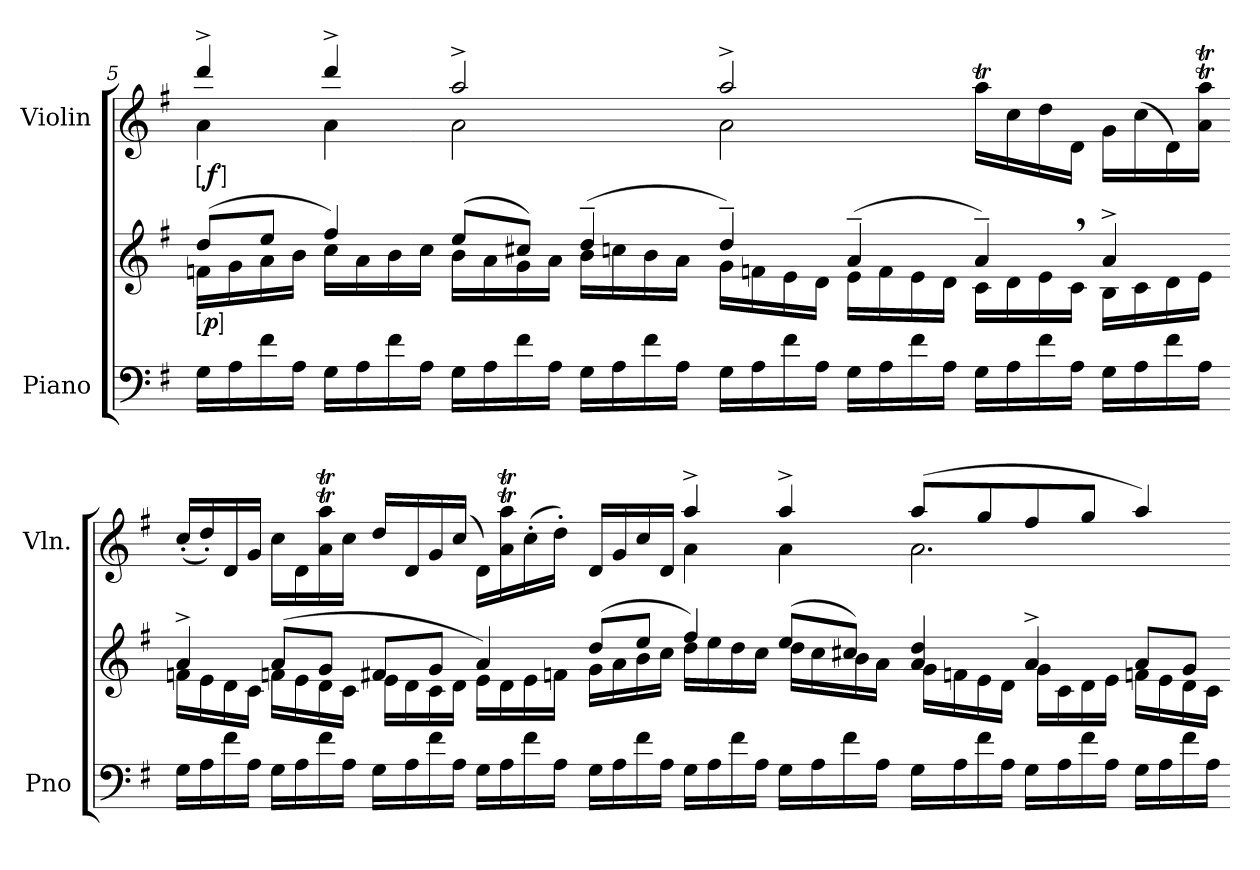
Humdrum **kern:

**kern	**kern	**dynam	**kern	**dynam
*part2	*part2	*part2	*part1	*part1
*staff3	*staff2	*staff2/3	*staff1	*staff1
*I"Piano	*	*	*I"Violin	*
*I'Pno	*	*	*I'Vln.	*
*clefF4	*clefG2	*	*clefG2	*
*k[f#]	*k[f#]	*	*k[f#]	*
*G:	*G:	*	*G:	*
=5	=5	=5	=5	=5
*	*^	*	*^	*
!	!	!	!LO:DY:ed=brack	!	!	!LO:DY:ed=brack
16GLL	(8ddL	16fnLL	p	4ddd^	4a	f
16A	.	16g	.	.	.	.
16f#	8eeJ	16a	.	.	.	.
16AJJ	.	16bJJ	.	.	.	.
16GLL	4ff#i)	16ccLL	.	4ddd^	4a	.
16A	.	16a	.	.	.	.
16f#	.	16b	.	.	.	.
16AJJ	.	16ccJJ	.	.	.	.
16GLL	(8eeL	16bLL	.	2aa^	2a	.
16A	.	16a	.	.	.	.
16f#	8cc#XJ)	16g	.	.	.	.
16AJJ	.	16aJJ	.	.	.	.
16GLL	(4dd~	16bLL	.	.	.	.
16A	.	16ccn	.	.	.	.
16f#	.	16b	.	.	.	.
16AJJ	.	16aJJ	.	.	.	.
=-	=-	=-	=-	=-	=-	=-
16GLL	4dd~)	16gLL	.	2aa^	2a	.
16A	.	16fn	.	.	.	.
16f#	.	16e	.	.	.	.
16AJJ	.	16dJJ	.	.	.	.
16GLL	(4a~	16eLL	.	.	.	.
16A	.	16f	.	.	.	.
16f#	.	16e	.	.	.	.
16AJJ	.	16dJJ	.	.	.	.
16GLL	4a~,)	16cLL	.	16aaTLL	2ryy	.
16A	.	16d	.	16cc	.	.
16f#	.	16e	.	16dd	.	.
16AJJ	.	16cJJ	.	16dJJ	.	.
16GLL	4a^	16BLL	.	16gLL	.	.
16A	.	16c	.	(16cc	.	.
16f#	.	16d	.	16d)	.	.
16AJJ	.	16eJJ	.	16aT 16aaTJJ	.	.
*	*	*	*	*v	*v	*
=-	=-	=-	=-	=-	=-
16GLL	4a^	16fnLL	.	(16cc'LL	.
16A	.	16e	.	16dd')	.
16f#	.	16d	.	16d	.
16AJJ	.	16cJJ	.	16gJJ	.
16GLL	(8aL	16fnLL	.	16ccLL	.
16A	.	16e	.	16d	.
16f#	8gJ	16d	.	16aT 16aaT	.
16AJJ	.	16cJJ	.	16ccJJ	.
16GLL	8f#XL	16eLL	.	16ddLL	.
16A	.	16d	.	16d	.
16f#	8gJ	16c	.	16g	.
16AJJ	.	16dJJ	.	(16ccJJ	.
16GLL	4a)	16eLL	.	16dLL)	.
16A	.	16d	.	16aT 16aaT	.
16f#	.	16e	.	(16cc'	.
16AJJ	.	16fnJJ	.	16dd'JJ)	.
=-	=-	=-	=-	=-	=-
*	*	*	*	*^	*
16GLL	(8ddL	16gLL	.	16dLL	4ryy	.
16A	.	16a	.	16g	.	.
16f#	8eeJ	16b	.	16cc	.	.
16AJJ	.	16ccJJ	.	16dJJ	.	.
16GLL	4ff#i)	16ddLL	.	4aa^	4a	.
16A	.	16ee	.	.	.	.
16f#	.	16dd	.	.	.	.
16AJJ	.	16ccJJ	.	.	.	.
16GLL	(8eeL	16ddLL	.	4aa^	4a	.
16A	.	16cc	.	.	.	.
16f#	8cc#XJ)	16b	.	.	.	.
16AJJ	.	16aJJ	.	.	.	.
=-	=-	=-	=-	=-	=-	=-
16GLL	4a 4dd	16gLL	.	(8aaL	2.a	.
16A	.	16fn	.	.	.	.
16f#	.	16e	.	8gg	.	.
16AJJ	.	16dJJ	.	.	.	.
16GLL	4a^	16gLL	.	8ff#	.	.
16A	.	16c	.	.	.	.
16f#	.	16d	.	8ggJ	.	.
16AJJ	.	16eJJ	.	.	.	.
16GLL	8ajL	16fnLL	.	4aa)	.	.
16A	.	16e	.	.	.	.
16f#	8gJ	16d	.	.	.	.
16AJJ	.	16cJJ	.	.	.	.
*	*v	*v	*	*	*	*
*	*	*	*v	*v	*
=-	=-	=-	=-	=-
*-	*-	*-	*-	*-
